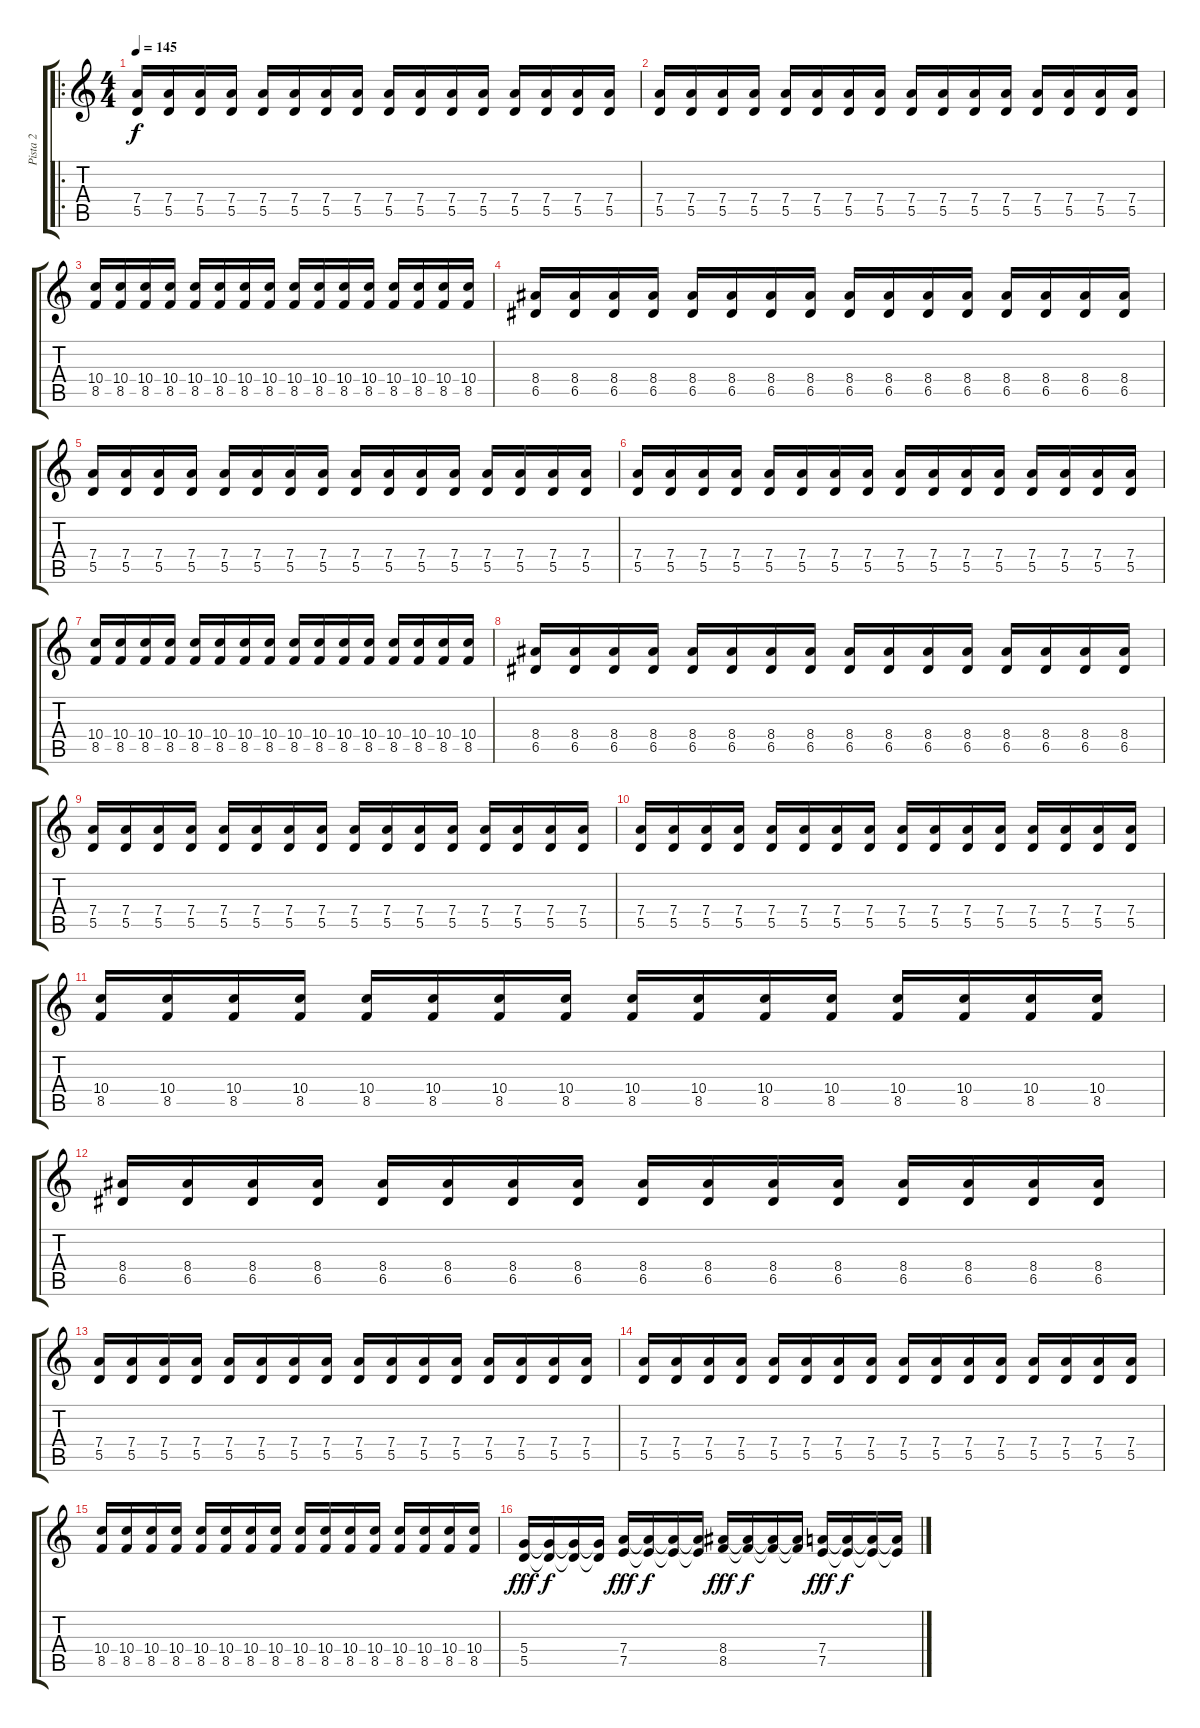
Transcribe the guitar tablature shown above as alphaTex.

\track ("Pista 2" "Pista 2") {instrument distortionguitar}
\staff {score tabs}
\tuning (E4 B3 G3 D3 A2 E2) {hide}
\ro
\ts (4 4)
\tempo 145
\clef g2
\ks c
(7.4 5.5).16{dy f} (7.4 5.5).16 (7.4 5.5).16 (7.4 5.5).16 (7.4 5.5).16 (7.4 5.5).16 (7.4 5.5).16 (7.4 5.5).16 (7.4 5.5).16 (7.4 5.5).16 (7.4 5.5).16 (7.4 5.5).16 (7.4 5.5).16 (7.4 5.5).16 (7.4 5.5).16 (7.4 5.5).16 |
(7.4 5.5).16 (7.4 5.5).16 (7.4 5.5).16 (7.4 5.5).16 (7.4 5.5).16 (7.4 5.5).16 (7.4 5.5).16 (7.4 5.5).16 (7.4 5.5).16 (7.4 5.5).16 (7.4 5.5).16 (7.4 5.5).16 (7.4 5.5).16 (7.4 5.5).16 (7.4 5.5).16 (7.4 5.5).16 |
(10.4 8.5).16 (10.4 8.5).16 (10.4 8.5).16 (10.4 8.5).16 (10.4 8.5).16 (10.4 8.5).16 (10.4 8.5).16 (10.4 8.5).16 (10.4 8.5).16 (10.4 8.5).16 (10.4 8.5).16 (10.4 8.5).16 (10.4 8.5).16 (10.4 8.5).16 (10.4 8.5).16 (10.4 8.5).16 |
(8.4 6.5).16 (8.4 6.5).16 (8.4 6.5).16 (8.4 6.5).16 (8.4 6.5).16 (8.4 6.5).16 (8.4 6.5).16 (8.4 6.5).16 (8.4 6.5).16 (8.4 6.5).16 (8.4 6.5).16 (8.4 6.5).16 (8.4 6.5).16 (8.4 6.5).16 (8.4 6.5).16 (8.4 6.5).16 |
(7.4 5.5).16 (7.4 5.5).16 (7.4 5.5).16 (7.4 5.5).16 (7.4 5.5).16 (7.4 5.5).16 (7.4 5.5).16 (7.4 5.5).16 (7.4 5.5).16 (7.4 5.5).16 (7.4 5.5).16 (7.4 5.5).16 (7.4 5.5).16 (7.4 5.5).16 (7.4 5.5).16 (7.4 5.5).16 |
(7.4 5.5).16 (7.4 5.5).16 (7.4 5.5).16 (7.4 5.5).16 (7.4 5.5).16 (7.4 5.5).16 (7.4 5.5).16 (7.4 5.5).16 (7.4 5.5).16 (7.4 5.5).16 (7.4 5.5).16 (7.4 5.5).16 (7.4 5.5).16 (7.4 5.5).16 (7.4 5.5).16 (7.4 5.5).16 |
(10.4 8.5).16 (10.4 8.5).16 (10.4 8.5).16 (10.4 8.5).16 (10.4 8.5).16 (10.4 8.5).16 (10.4 8.5).16 (10.4 8.5).16 (10.4 8.5).16 (10.4 8.5).16 (10.4 8.5).16 (10.4 8.5).16 (10.4 8.5).16 (10.4 8.5).16 (10.4 8.5).16 (10.4 8.5).16 |
(8.4 6.5).16 (8.4 6.5).16 (8.4 6.5).16 (8.4 6.5).16 (8.4 6.5).16 (8.4 6.5).16 (8.4 6.5).16 (8.4 6.5).16 (8.4 6.5).16 (8.4 6.5).16 (8.4 6.5).16 (8.4 6.5).16 (8.4 6.5).16 (8.4 6.5).16 (8.4 6.5).16 (8.4 6.5).16 |
(7.4 5.5).16 (7.4 5.5).16 (7.4 5.5).16 (7.4 5.5).16 (7.4 5.5).16 (7.4 5.5).16 (7.4 5.5).16 (7.4 5.5).16 (7.4 5.5).16 (7.4 5.5).16 (7.4 5.5).16 (7.4 5.5).16 (7.4 5.5).16 (7.4 5.5).16 (7.4 5.5).16 (7.4 5.5).16 |
(7.4 5.5).16 (7.4 5.5).16 (7.4 5.5).16 (7.4 5.5).16 (7.4 5.5).16 (7.4 5.5).16 (7.4 5.5).16 (7.4 5.5).16 (7.4 5.5).16 (7.4 5.5).16 (7.4 5.5).16 (7.4 5.5).16 (7.4 5.5).16 (7.4 5.5).16 (7.4 5.5).16 (7.4 5.5).16 |
(10.4 8.5).16 (10.4 8.5).16 (10.4 8.5).16 (10.4 8.5).16 (10.4 8.5).16 (10.4 8.5).16 (10.4 8.5).16 (10.4 8.5).16 (10.4 8.5).16 (10.4 8.5).16 (10.4 8.5).16 (10.4 8.5).16 (10.4 8.5).16 (10.4 8.5).16 (10.4 8.5).16 (10.4 8.5).16 |
(8.4 6.5).16 (8.4 6.5).16 (8.4 6.5).16 (8.4 6.5).16 (8.4 6.5).16 (8.4 6.5).16 (8.4 6.5).16 (8.4 6.5).16 (8.4 6.5).16 (8.4 6.5).16 (8.4 6.5).16 (8.4 6.5).16 (8.4 6.5).16 (8.4 6.5).16 (8.4 6.5).16 (8.4 6.5).16 |
(7.4 5.5).16 (7.4 5.5).16 (7.4 5.5).16 (7.4 5.5).16 (7.4 5.5).16 (7.4 5.5).16 (7.4 5.5).16 (7.4 5.5).16 (7.4 5.5).16 (7.4 5.5).16 (7.4 5.5).16 (7.4 5.5).16 (7.4 5.5).16 (7.4 5.5).16 (7.4 5.5).16 (7.4 5.5).16 |
(7.4 5.5).16 (7.4 5.5).16 (7.4 5.5).16 (7.4 5.5).16 (7.4 5.5).16 (7.4 5.5).16 (7.4 5.5).16 (7.4 5.5).16 (7.4 5.5).16 (7.4 5.5).16 (7.4 5.5).16 (7.4 5.5).16 (7.4 5.5).16 (7.4 5.5).16 (7.4 5.5).16 (7.4 5.5).16 |
(10.4 8.5).16 (10.4 8.5).16 (10.4 8.5).16 (10.4 8.5).16 (10.4 8.5).16 (10.4 8.5).16 (10.4 8.5).16 (10.4 8.5).16 (10.4 8.5).16 (10.4 8.5).16 (10.4 8.5).16 (10.4 8.5).16 (10.4 8.5).16 (10.4 8.5).16 (10.4 8.5).16 (10.4 8.5).16 |
(5.4 5.5).16{dy fff} (5.4{t} 5.5{t}).16{dy f} (5.4{t} 5.5{t}).16 (5.4{t} 5.5{t}).16 (7.4 7.5).16{dy fff} (7.4{t} 7.5{t}).16{dy f} (7.4{t} 7.5{t}).16 (7.4{t} 7.5{t}).16 (8.4 8.5).16{dy fff} (8.4{t} 8.5{t}).16{dy f} (8.4{t} 8.5{t}).16 (8.4{t} 8.5{t}).16 (7.4 7.5).16{dy fff} (7.4{t} 7.5{t}).16{dy f} (7.4{t} 7.5{t}).16 (7.4{t} 7.5{t}).16
